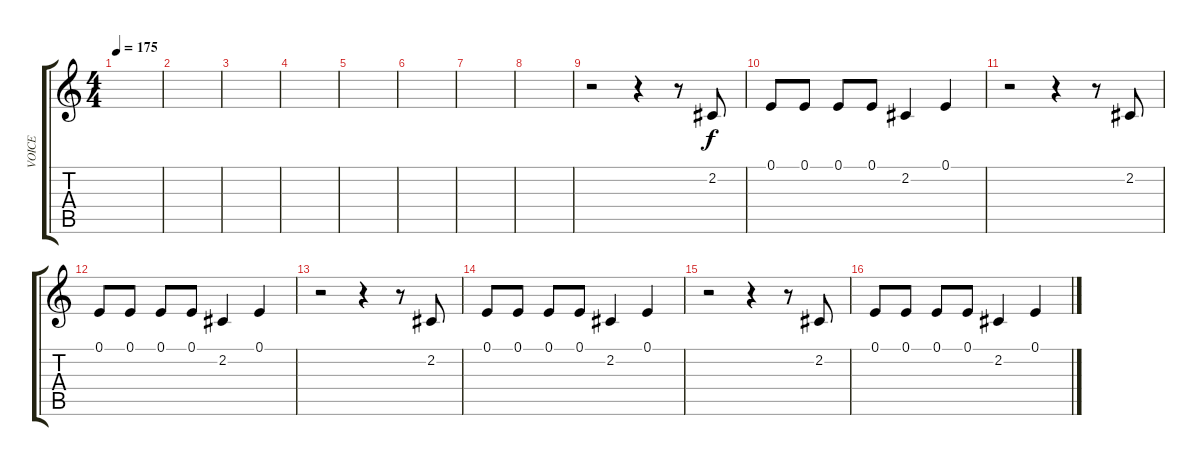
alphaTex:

\track ("VOICE" "VOICE") {instrument altosax}
\staff {score tabs}
\tuning (E4 B3 G3 D3 A2 E2) {hide}
\ts (4 4)
\tempo 175
\clef g2
\ks c
|
|
|
|
|
|
|
|
r.2 r.4 r.8 2.2.8 |
0.1.8 0.1.8 0.1.8 0.1.8 2.2.4 0.1.4 |
r.2 r.4 r.8 2.2.8 |
0.1.8 0.1.8 0.1.8 0.1.8 2.2.4 0.1.4 |
r.2 r.4 r.8 2.2.8 |
0.1.8 0.1.8 0.1.8 0.1.8 2.2.4 0.1.4 |
r.2 r.4 r.8 2.2.8 |
0.1.8 0.1.8 0.1.8 0.1.8 2.2.4 0.1.4
